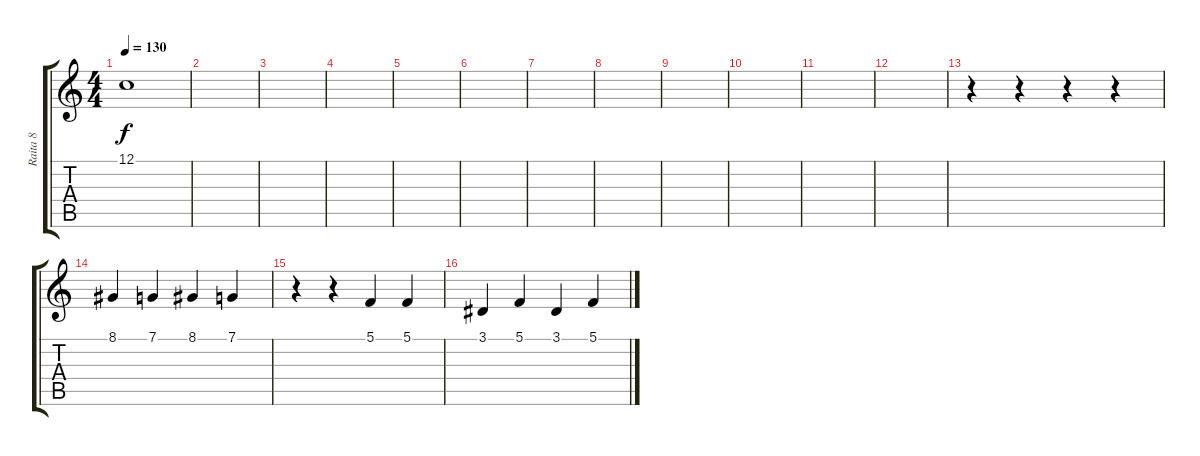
\track ("Raita 8" "Raita 8") {instrument choiraahs}
\staff {score tabs}
\tuning (C4 G3 Eb3 Bb2 F2 C2) {hide}
\ts (4 4)
\tempo 130
\clef g2
\ks c
12.1.1{dy f} |
|
|
|
|
|
|
|
|
|
|
|
r.4 r.4 r.4 r.4 |
8.1.4 7.1.4 8.1.4 7.1.4 |
r.4 r.4 5.1.4 5.1.4 |
3.1.4 5.1.4 3.1.4 5.1.4
